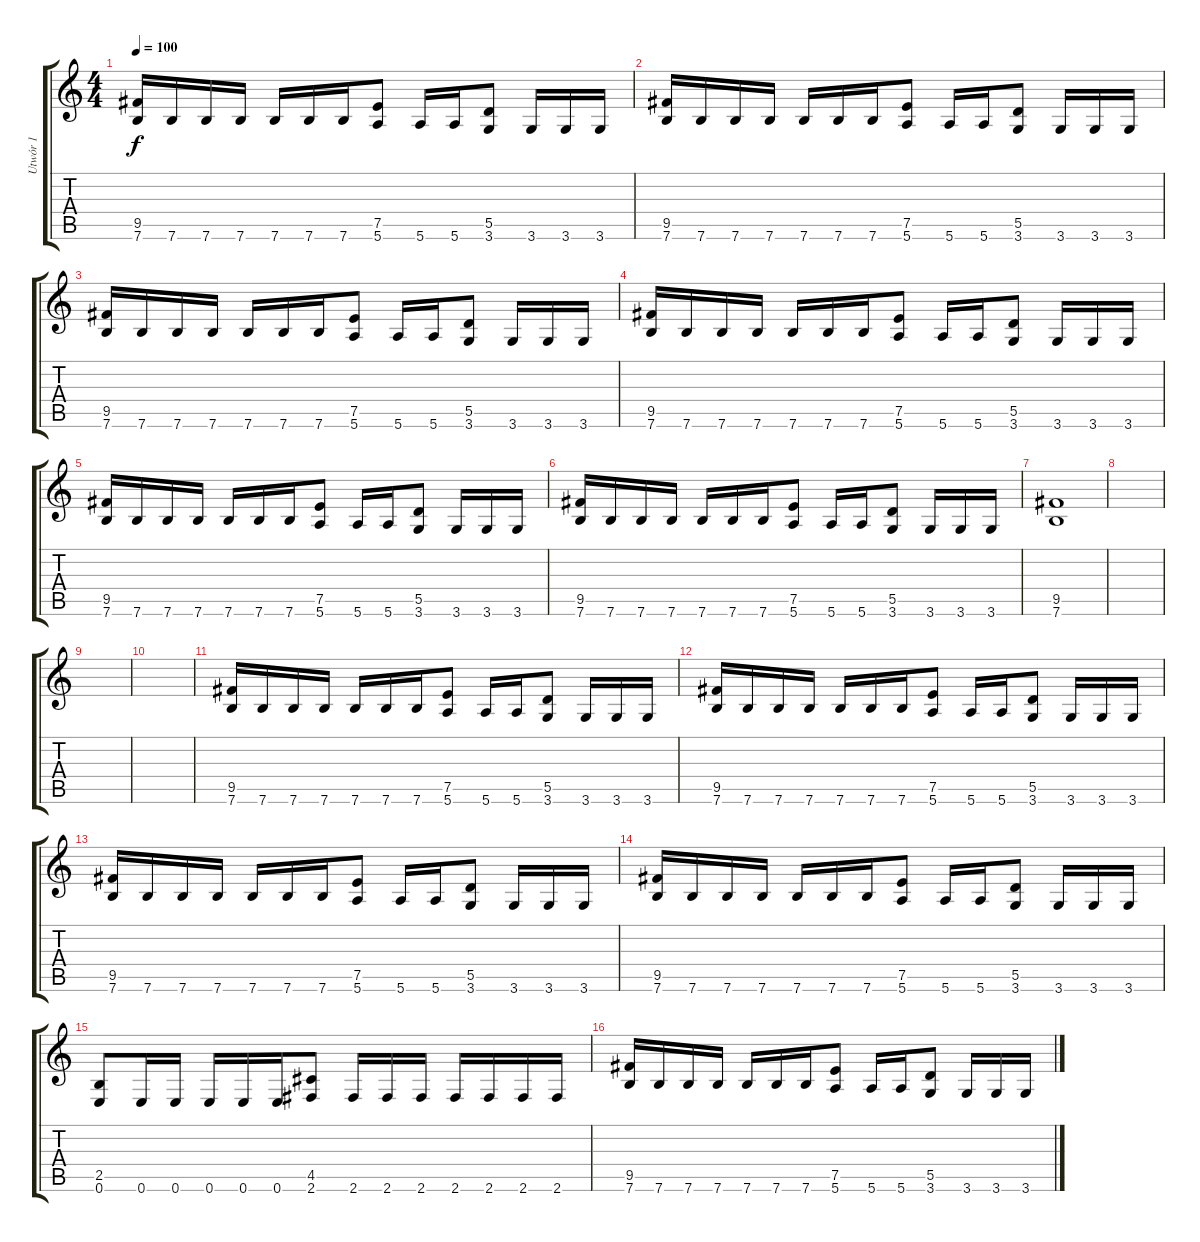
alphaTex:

\track ("Utwór 1" "Utwór 1") {instrument distortionguitar}
\staff {score tabs}
\tuning (E4 B3 G3 D3 A2 E2) {hide}
\ts (4 4)
\tempo 100
\clef g2
\ks c
(9.5 7.6).16{dy f instrument distortionguitar} 7.6.16 7.6.16 7.6.16 7.6.16 7.6.16 7.6.16 (7.5 5.6).8 5.6.16 5.6.16 (5.5 3.6).8 3.6.16 3.6.16 3.6.16 |
(9.5 7.6).16 7.6.16 7.6.16 7.6.16 7.6.16 7.6.16 7.6.16 (7.5 5.6).8 5.6.16 5.6.16 (5.5 3.6).8 3.6.16 3.6.16 3.6.16 |
(9.5 7.6).16 7.6.16 7.6.16 7.6.16 7.6.16 7.6.16 7.6.16 (7.5 5.6).8 5.6.16 5.6.16 (5.5 3.6).8 3.6.16 3.6.16 3.6.16 |
(9.5 7.6).16 7.6.16 7.6.16 7.6.16 7.6.16 7.6.16 7.6.16 (7.5 5.6).8 5.6.16 5.6.16 (5.5 3.6).8 3.6.16 3.6.16 3.6.16 |
(9.5 7.6).16 7.6.16 7.6.16 7.6.16 7.6.16 7.6.16 7.6.16 (7.5 5.6).8 5.6.16 5.6.16 (5.5 3.6).8 3.6.16 3.6.16 3.6.16 |
(9.5 7.6).16 7.6.16 7.6.16 7.6.16 7.6.16 7.6.16 7.6.16 (7.5 5.6).8 5.6.16 5.6.16 (5.5 3.6).8 3.6.16 3.6.16 3.6.16 |
(9.5 7.6).1 |
|
|
|
(9.5 7.6).16 7.6.16 7.6.16 7.6.16 7.6.16 7.6.16 7.6.16 (7.5 5.6).8 5.6.16 5.6.16 (5.5 3.6).8 3.6.16 3.6.16 3.6.16 |
(9.5 7.6).16 7.6.16 7.6.16 7.6.16 7.6.16 7.6.16 7.6.16 (7.5 5.6).8 5.6.16 5.6.16 (5.5 3.6).8 3.6.16 3.6.16 3.6.16 |
(9.5 7.6).16 7.6.16 7.6.16 7.6.16 7.6.16 7.6.16 7.6.16 (7.5 5.6).8 5.6.16 5.6.16 (5.5 3.6).8 3.6.16 3.6.16 3.6.16 |
(9.5 7.6).16 7.6.16 7.6.16 7.6.16 7.6.16 7.6.16 7.6.16 (7.5 5.6).8 5.6.16 5.6.16 (5.5 3.6).8 3.6.16 3.6.16 3.6.16 |
(2.5 0.6).8 0.6.16 0.6.16 0.6.16 0.6.16 0.6.16 (4.5 2.6).8 2.6.16 2.6.16 2.6.16 2.6.16 2.6.16 2.6.16 2.6.16 |
(9.5 7.6).16 7.6.16 7.6.16 7.6.16 7.6.16 7.6.16 7.6.16 (7.5 5.6).8 5.6.16 5.6.16 (5.5 3.6).8 3.6.16 3.6.16 3.6.16
